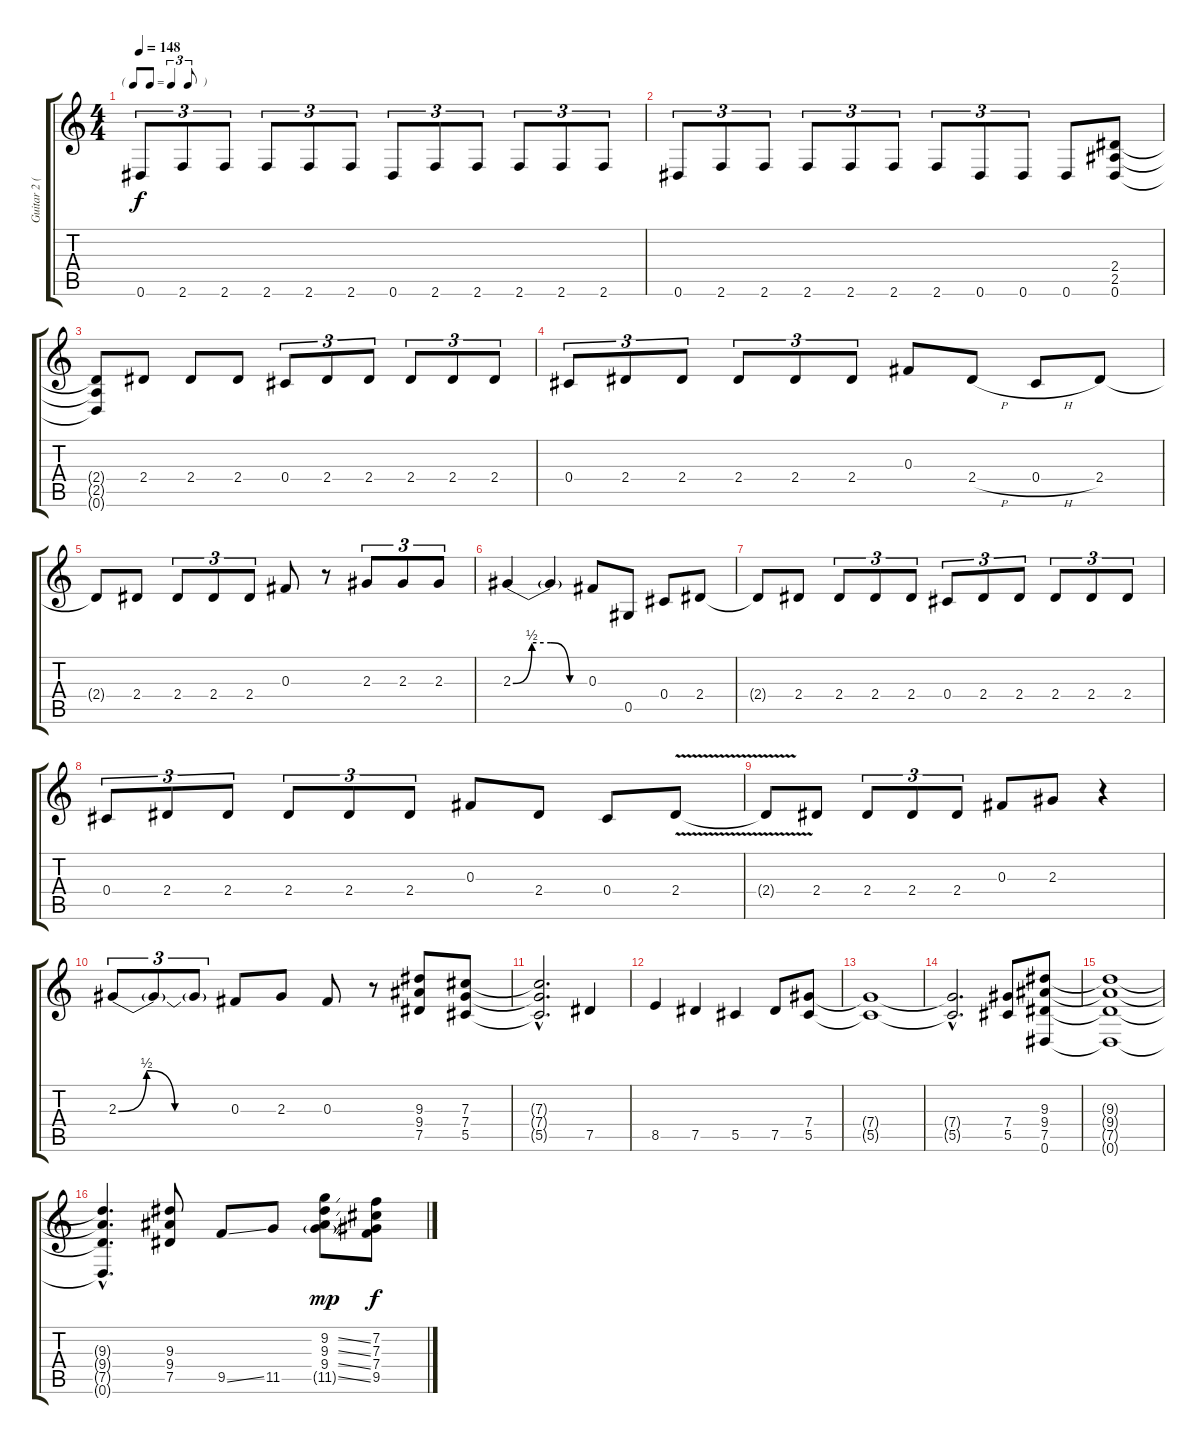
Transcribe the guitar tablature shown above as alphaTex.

\track ("Guitar 2 (Izzy)" "Guitar 2 (") {instrument overdrivenguitar}
\staff {score tabs}
\tuning (Eb4 Bb3 Gb3 Db3 Ab2 Eb2) {hide}
\ts (4 4)
\tf triplet8th
\tempo 148
\clef g2
\ks c
0.6.8{tu (3 2) dy f} 2.6.8{tu (3 2)} 2.6.8{tu (3 2)} 2.6.8{tu (3 2)} 2.6.8{tu (3 2)} 2.6.8{tu (3 2)} 0.6.8{tu (3 2)} 2.6.8{tu (3 2)} 2.6.8{tu (3 2)} 2.6.8{tu (3 2)} 2.6.8{tu (3 2)} 2.6.8{tu (3 2)} |
0.6.8{tu (3 2)} 2.6.8{tu (3 2)} 2.6.8{tu (3 2)} 2.6.8{tu (3 2)} 2.6.8{tu (3 2)} 2.6.8{tu (3 2)} 2.6.8{tu (3 2)} 0.6.8{tu (3 2)} 0.6.8{tu (3 2)} 0.6.8 (2.4 2.5 0.6).8 |
(2.4{t} 2.5{t} 0.6{t}).8 2.4.8 2.4.8 2.4.8 0.4.8{tu (3 2)} 2.4.8{tu (3 2)} 2.4.8{tu (3 2)} 2.4.8{tu (3 2)} 2.4.8{tu (3 2)} 2.4.8{tu (3 2)} |
0.4.8{tu (3 2)} 2.4.8{tu (3 2)} 2.4.8{tu (3 2)} 2.4.8{tu (3 2)} 2.4.8{tu (3 2)} 2.4.8{tu (3 2)} 0.3.8 2.4{h}.8 0.4{h}.8 2.4.8 |
2.4{t}.8 2.4.8 2.4.8{tu (3 2)} 2.4.8{tu (3 2)} 2.4.8{tu (3 2)} 0.3.8 r.8 2.3.8{tu (3 2)} 2.3.8{tu (3 2)} 2.3.8{tu (3 2)} |
2.3{be (custom 0 0 15 2 30 2 45 0 60 0)}.4 2.3{t}.4 0.3.8 0.5.8 0.4.8 2.4.8 |
2.4{t}.8 2.4.8 2.4.8{tu (3 2)} 2.4.8{tu (3 2)} 2.4.8{tu (3 2)} 0.4.8{tu (3 2)} 2.4.8{tu (3 2)} 2.4.8{tu (3 2)} 2.4.8{tu (3 2)} 2.4.8{tu (3 2)} 2.4.8{tu (3 2)} |
0.4.8{tu (3 2)} 2.4.8{tu (3 2)} 2.4.8{tu (3 2)} 2.4.8{tu (3 2)} 2.4.8{tu (3 2)} 2.4.8{tu (3 2)} 0.3.8 2.4.8 0.4.8 2.4{v}.8 |
2.4{t}.8 2.4.8 2.4.8{tu (3 2)} 2.4.8{tu (3 2)} 2.4.8{tu (3 2)} 0.3.8 2.3.8 r.4 |
2.3{be (custom 0 0 15 2 30 0 45 0 60 0)}.8{tu (3 2)} 2.3{t}.8{tu (3 2)} 2.3{t}.8{tu (3 2)} 0.3.8 2.3.8 0.3.8 r.8 (9.3 9.4 7.5).8 (7.3 7.4 5.5).8 |
(7.3{hac t} 7.4{hac t} 5.5{hac t}).2{d} 7.5.4 |
8.5.4 7.5.4 5.5.4 7.5.8 (7.4 5.5).8 |
(7.4{t} 5.5{t}).1 |
(7.4{hac t} 5.5{hac t}).2{d} (7.4 5.5).8 (9.3 9.4 7.5 0.6).8 |
(9.3{t} 9.4{t} 7.5{t} 0.6{t}).1 |
(9.3{hac t} 9.4{hac t} 7.5{hac t} 0.6{hac t}).4{d} (9.3 9.4 7.5).8 9.5{ss}.8 11.5.8 (9.2{ss} 9.3{ss} 9.4{ss} 11.5{ss g}).8{dy mp} (7.2 7.3 7.4 9.5).8{dy f}
